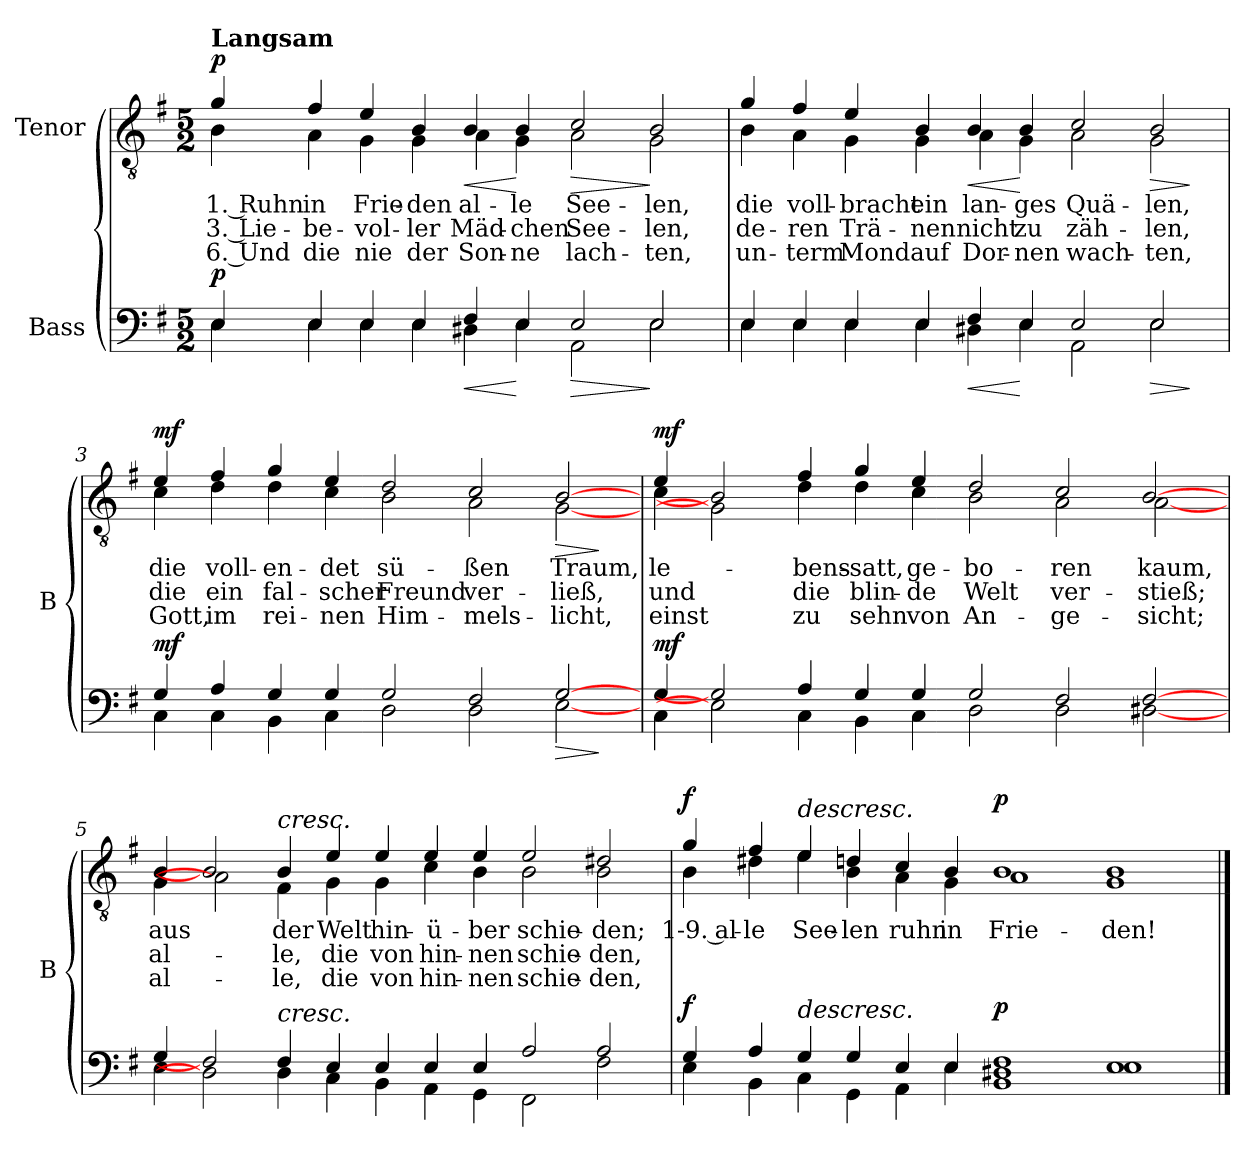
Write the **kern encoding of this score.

**kern	**dynam	**kern	**text	**text	**text	**dynam
*part2	*part2	*part1	*part1	*part1	*part1	*part1
*staff2	*staff2	*staff1	*staff1	*staff1	*staff1	*staff1
*I"Bass	*	*I"Tenor	*	*	*	*
*I'B	*	*	*	*	*	*
*clefF4	*	*clefGv2	*	*	*	*
*k[f#]	*	*k[f#]	*	*	*	*
*M5/2	*	*M5/2	*	*	*	*
=1	=1	=1	=1	=1	=1	=1
*^	*	*^	*	*	*	*
!	!	!	!LO:TX:a:B:t=Langsam	!	!	!	!	!
!	!	!LO:DY:a	!	!	!	!	!	!LO:DY:a
4E/	4E\	p	4g/	4B\	1. Ruhn	3. Lie-	6. Und	p
4E/	4E\	.	4f#/	4A\	in	-be-	die	.
4E/	4E\	.	4e/	4G\	Frie-	-vol-	nie	.
4E/	4E\	.	4B/	4G\	-den	-ler	der	.
!	!	!LO:HP:b	!	!	!	!	!	!LO:HP:b
4F#/	4D#X\	<	4B/	4A\	al-	Mäd-	Son-	<
4E/	4E\	[	4B/	4G\	-le	-chen	-ne	[
!	!	!LO:HP:b	!	!	!	!	!	!LO:HP:b
2E/	2AA\	>	2c/	2A\	See-	See-	lach-	>
2E/	2E\	]	2B/	2G\	-len,	-len,	-ten,	]
!!LO:LB:g=z	!!
=2	=2	=2	=2	=2	=2	=2	=2	=2
4E/	4E\	.	4g/	4B\	die	de-	un-	.
4E/	4E\	.	4f#/	4A\	voll-	-ren	-term	.
4E/	4E\	.	4e/	4G\	-bracht	Trä-	Mond	.
4E/	4E\	.	4B/	4G\	ein	-nen	auf	.
!	!	!LO:HP:b	!	!	!	!	!	!LO:HP:b
4F#/	4D#X\	<	4B/	4A\	lan-	nicht	Dor-	<
4E/	4E\	[	4B/	4G\	-ges	zu	-nen	[
2E/	2AA\	.	2c/	2A\	Quä-	zäh-	wach-	.
!	!	!LO:HP:b	!	!	!	!	!	!LO:HP:b
2E/	2E\	>	2B/	2G\	-len,	-len,	-ten,	>
*v	*v	*	*	*	*	*	*	*
*	*	*v	*v	*	*	*	*
.	]	.	.	.	.	]
=3	=3	=3	=3	=3	=3	=3
*^	*	*^	*	*	*	*
!	!	!LO:DY:a	!	!	!	!	!	!LO:DY:a
4G/	4C\	mf	4e/	4c\	die	die	Gott,	mf
4A/	4C\	.	4f#/	4d\	voll-	ein	im	.
4G/	4BB\	.	4g/	4d\	-en-	fal-	rei-	.
4G/	4C\	.	4e/	4c\	-det	-scher	-nen	.
2G/	2D\	.	2d/	2B\	sü-	Freund	Him-	.
2F#/	2D\	.	2c/	2A\	-ßen	ver-	-mels-	.
!	!	!LO:HP:b	!	!	!	!	!	!LO:HP:b
[2G	[2E	>	[2B	[2G	Traum,	-ließ,	-licht,	>
*v	*v	*	*	*	*	*	*	*
*	*	*v	*v	*	*	*	*
.	]	.	.	.	.	]
!!LO:LB:g=z
=4	=4	=4	=4	=4	=4	=4
*^	*	*^	*	*	*	*
!	!	!LO:DY:a	!	!	!	!	!	!LO:DY:a
4G/	4C\	mf	4e/	4c\	le-	und	einst	mf
2G]	2E]	.	2B]	2G]	.	.	.	.
4A/	4C\	.	4f#/	4d\	-bens-	die	zu	.
4G/	4BB\	.	4g/	4d\	-satt,	blin-	sehn	.
4G/	4C\	.	4e/	4c\	ge-	-de	von	.
2G/	2D\	.	2d/	2B\	-bo-	Welt	An-	.
2F#/	2D\	.	2c/	2A\	-ren	ver-	-ge-	.
[2F#	[2D#X	.	[2B	[2A	kaum,	-stieß;	-sicht;	.
=5	=5	=5	=5	=5	=5	=5	=5	=5
4G/	4E\	.	4B/	4G\	aus	al-	al-	.
2F#]	2D#]	.	2B]	2A]	.	.	.	.
!	!	!	!LO:TX:a:i:t=cresc.	!	!	!	!	!
!LO:TX:a:i:t=cresc.	!	!	!	!	!	!	!	!
4F#/	4D\	.	4B/	4F#\	der	-le,	-le,	.
4E/	4C\	.	4e/	4G\	Welt	die	die	.
4E/	4BB\	.	4e/	4G\	hin-	von	von	.
4E/	4AA\	.	4e/	4c\	-ü-	hin-	hin-	.
4E/	4GG\	.	4e/	4B\	-ber	-nen	-nen	.
2A/	2FF#\	.	2e/	2B\	schie-	schie-	schie-	.
2A/	2F#\	.	2d#X/	2B\	-den;	-den,	-den,	.
!!LO:LB:g=z	!!
=6	=6	=6	=6	=6	=6	=6	=6	=6
!	!	!LO:DY:a	!	!	!	!	!	!LO:DY:a
4G/	4E\	f	4g/	4B\	1-9. al-	.	.	f
4A/	4BB\	.	4f#/	4d#X\	-le	.	.	.
!	!	!	!LO:TX:a:i:t=descresc.	!	!	!	!	!
!LO:TX:a:i:t=descresc.	!	!	!	!	!	!	!	!
4G/	4C\	.	4e/	4e\	See-	.	.	.
4G/	4GG\	.	4dn/	4B\	-len	.	.	.
4E/	4AA\	.	4c/	4A\	ruhn	.	.	.
4E/	4E\	.	4B/	4G\	in	.	.	.
!	!	!LO:DY:a	!	!	!	!	!	!LO:DY:a
1F#	1BB 1D#X	p	1B	1A	Frie-	.	.	p
1E	1E	.	1B	1G	-den!	.	.	.
*v	*v	*	*	*	*	*	*	*
*	*	*v	*v	*	*	*	*
==	==	==	==	==	==	==
*-	*-	*-	*-	*-	*-	*-
